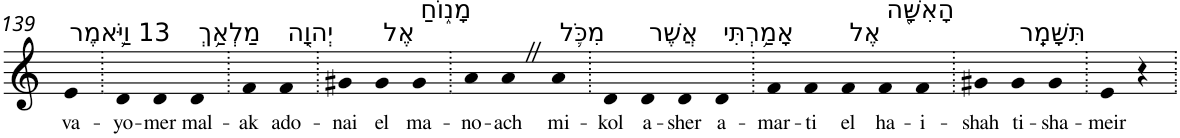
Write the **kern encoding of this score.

**kern	**text
*part1	*part1
*staff1	*staff1
*I"Piano	*
*I'Pno	*
!!LO:PB:g=z
*clefG2	*
*k[]	*
=139	=139
!LO:TX:a:t=13 וַיֹּ֛אמֶר	!
!	!LO:LY:b
4e	va-
=140.	=140.
!	!LO:LY:b
4d	-yo-
!	!LO:LY:b
4d	-mer
!LO:TX:a:t=מַלְאַ֥ךְ	!
!	!LO:LY:b
4d	mal-
=141.	=141.
!	!LO:LY:b
4f	-ak
!LO:TX:a:t=יְהוָ֖ה	!
!	!LO:LY:b
4f	ado-
=142.	=142.
!	!LO:LY:b
4g#X	-nai
!LO:TX:a:t=אֶל	!
!	!LO:LY:b
4g#	el
!LO:TX:a:t=מָנ֑וֹחַ	!
!	!LO:LY:b
4g#	ma-
=143.	=143.
!	!LO:LY:b
4a	-no-
!	!LO:LY:b
4aZ	-ach
!LO:TX:a:t=מִכֹּ֛ל	!
!	!LO:LY:b
4a	mi-
=144.	=144.
!	!LO:LY:b
4d	-kol
!LO:TX:a:t=אֲשֶׁר	!
!	!LO:LY:b
4d	a-
!	!LO:LY:b
4d	-sher
!LO:TX:a:t=אָמַ֥רְתִּי	!
!	!LO:LY:b
4d	a-
=145.	=145.
!	!LO:LY:b
4f	-mar-
!	!LO:LY:b
4f	-ti
!LO:TX:a:t=אֶל	!
!	!LO:LY:b
4f	el
!LO:TX:a:t=הָאִשָּׁ֖ה	!
!	!LO:LY:b
4f	ha-
!	!LO:LY:b
4f	-i-
=146.	=146.
!	!LO:LY:b
4g#X	-shah
!LO:TX:a:t=תִּשָּׁמֵֽר	!
!	!LO:LY:b
4g#	ti-
!	!LO:LY:b
4g#	-sha-
=147.	=147.
!	!LO:LY:b
4e	-meir
4r	.
=.	=.
*-	*-
